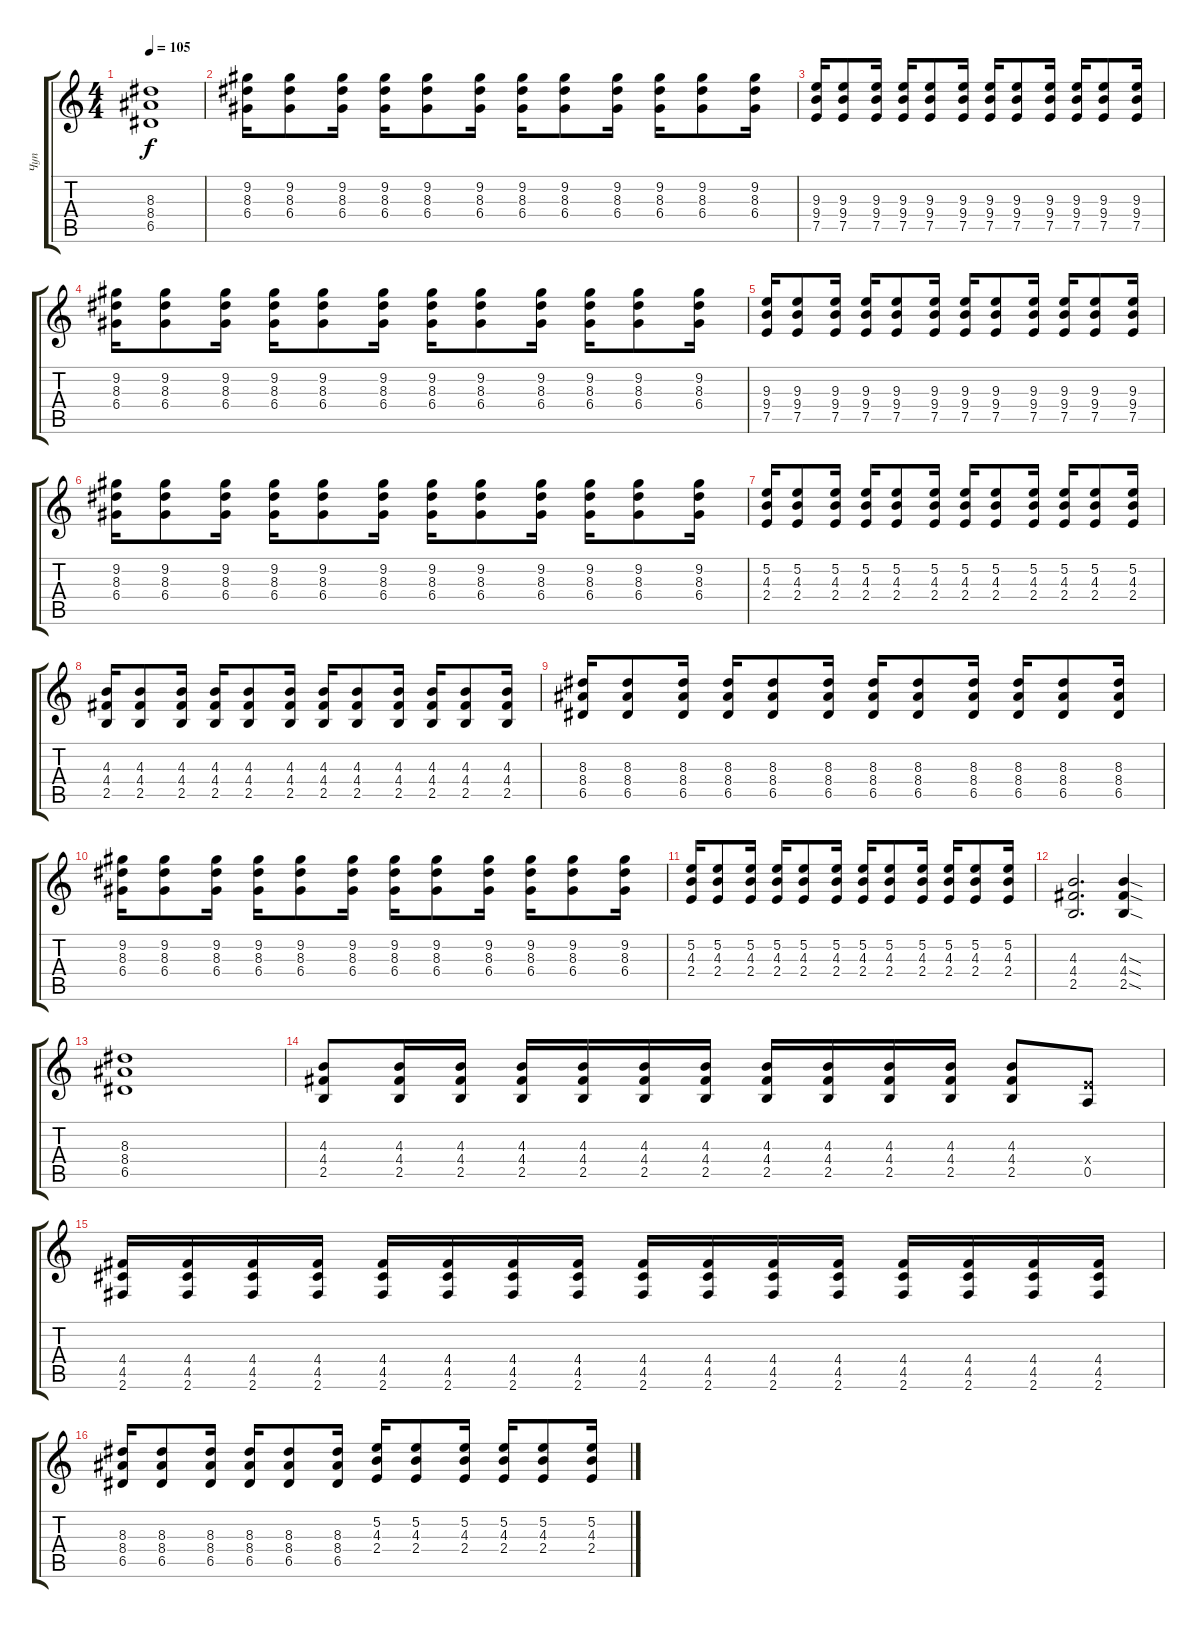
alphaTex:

\track ("Чуп" "Чуп") {instrument distortionguitar}
\staff {score tabs}
\tuning (E4 B3 G3 D3 A2 E2) {hide}
\ts (4 4)
\tempo 105
\clef g2
\ks c
(8.3 8.4 6.5).1{dy f} |
(9.2 8.3 6.4).16 (9.2 8.3 6.4).8 (9.2 8.3 6.4).16 (9.2 8.3 6.4).16 (9.2 8.3 6.4).8 (9.2 8.3 6.4).16 (9.2 8.3 6.4).16 (9.2 8.3 6.4).8 (9.2 8.3 6.4).16 (9.2 8.3 6.4).16 (9.2 8.3 6.4).8 (9.2 8.3 6.4).16 |
(9.3 9.4 7.5).16 (9.3 9.4 7.5).8 (9.3 9.4 7.5).16 (9.3 9.4 7.5).16 (9.3 9.4 7.5).8 (9.3 9.4 7.5).16 (9.3 9.4 7.5).16 (9.3 9.4 7.5).8 (9.3 9.4 7.5).16 (9.3 9.4 7.5).16 (9.3 9.4 7.5).8 (9.3 9.4 7.5).16 |
(9.2 8.3 6.4).16 (9.2 8.3 6.4).8 (9.2 8.3 6.4).16 (9.2 8.3 6.4).16 (9.2 8.3 6.4).8 (9.2 8.3 6.4).16 (9.2 8.3 6.4).16 (9.2 8.3 6.4).8 (9.2 8.3 6.4).16 (9.2 8.3 6.4).16 (9.2 8.3 6.4).8 (9.2 8.3 6.4).16 |
(9.3 9.4 7.5).16 (9.3 9.4 7.5).8 (9.3 9.4 7.5).16 (9.3 9.4 7.5).16 (9.3 9.4 7.5).8 (9.3 9.4 7.5).16 (9.3 9.4 7.5).16 (9.3 9.4 7.5).8 (9.3 9.4 7.5).16 (9.3 9.4 7.5).16 (9.3 9.4 7.5).8 (9.3 9.4 7.5).16 |
(9.2 8.3 6.4).16 (9.2 8.3 6.4).8 (9.2 8.3 6.4).16 (9.2 8.3 6.4).16 (9.2 8.3 6.4).8 (9.2 8.3 6.4).16 (9.2 8.3 6.4).16 (9.2 8.3 6.4).8 (9.2 8.3 6.4).16 (9.2 8.3 6.4).16 (9.2 8.3 6.4).8 (9.2 8.3 6.4).16 |
(5.2 4.3 2.4).16 (5.2 4.3 2.4).8 (5.2 4.3 2.4).16 (5.2 4.3 2.4).16 (5.2 4.3 2.4).8 (5.2 4.3 2.4).16 (5.2 4.3 2.4).16 (5.2 4.3 2.4).8 (5.2 4.3 2.4).16 (5.2 4.3 2.4).16 (5.2 4.3 2.4).8 (5.2 4.3 2.4).16 |
(4.3 4.4 2.5).16 (4.3 4.4 2.5).8 (4.3 4.4 2.5).16 (4.3 4.4 2.5).16 (4.3 4.4 2.5).8 (4.3 4.4 2.5).16 (4.3 4.4 2.5).16 (4.3 4.4 2.5).8 (4.3 4.4 2.5).16 (4.3 4.4 2.5).16 (4.3 4.4 2.5).8 (4.3 4.4 2.5).16 |
(8.3 8.4 6.5).16 (8.3 8.4 6.5).8 (8.3 8.4 6.5).16 (8.3 8.4 6.5).16 (8.3 8.4 6.5).8 (8.3 8.4 6.5).16 (8.3 8.4 6.5).16 (8.3 8.4 6.5).8 (8.3 8.4 6.5).16 (8.3 8.4 6.5).16 (8.3 8.4 6.5).8 (8.3 8.4 6.5).16 |
(9.2 8.3 6.4).16 (9.2 8.3 6.4).8 (9.2 8.3 6.4).16 (9.2 8.3 6.4).16 (9.2 8.3 6.4).8 (9.2 8.3 6.4).16 (9.2 8.3 6.4).16 (9.2 8.3 6.4).8 (9.2 8.3 6.4).16 (9.2 8.3 6.4).16 (9.2 8.3 6.4).8 (9.2 8.3 6.4).16 |
(5.2 4.3 2.4).16 (5.2 4.3 2.4).8 (5.2 4.3 2.4).16 (5.2 4.3 2.4).16 (5.2 4.3 2.4).8 (5.2 4.3 2.4).16 (5.2 4.3 2.4).16 (5.2 4.3 2.4).8 (5.2 4.3 2.4).16 (5.2 4.3 2.4).16 (5.2 4.3 2.4).8 (5.2 4.3 2.4).16 |
(4.3 4.4 2.5).2{d} (4.3{sod} 4.4{sod} 2.5{sod}).4 |
(8.3 8.4 6.5).1 |
(4.3 4.4 2.5).8 (4.3 4.4 2.5).16 (4.3 4.4 2.5).16 (4.3 4.4 2.5).16 (4.3 4.4 2.5).16 (4.3 4.4 2.5).16 (4.3 4.4 2.5).16 (4.3 4.4 2.5).16 (4.3 4.4 2.5).16 (4.3 4.4 2.5).16 (4.3 4.4 2.5).16 (4.3 4.4 2.5).8 (2.4{x} 0.5).8 |
(4.4 4.5 2.6).16 (4.4 4.5 2.6).16 (4.4 4.5 2.6).16 (4.4 4.5 2.6).16 (4.4 4.5 2.6).16 (4.4 4.5 2.6).16 (4.4 4.5 2.6).16 (4.4 4.5 2.6).16 (4.4 4.5 2.6).16 (4.4 4.5 2.6).16 (4.4 4.5 2.6).16 (4.4 4.5 2.6).16 (4.4 4.5 2.6).16 (4.4 4.5 2.6).16 (4.4 4.5 2.6).16 (4.4 4.5 2.6).16 |
(8.3 8.4 6.5).16 (8.3 8.4 6.5).8 (8.3 8.4 6.5).16 (8.3 8.4 6.5).16 (8.3 8.4 6.5).8 (8.3 8.4 6.5).16 (5.2 4.3 2.4).16 (5.2 4.3 2.4).8 (5.2 4.3 2.4).16 (5.2 4.3 2.4).16 (5.2 4.3 2.4).8 (5.2 4.3 2.4).16
